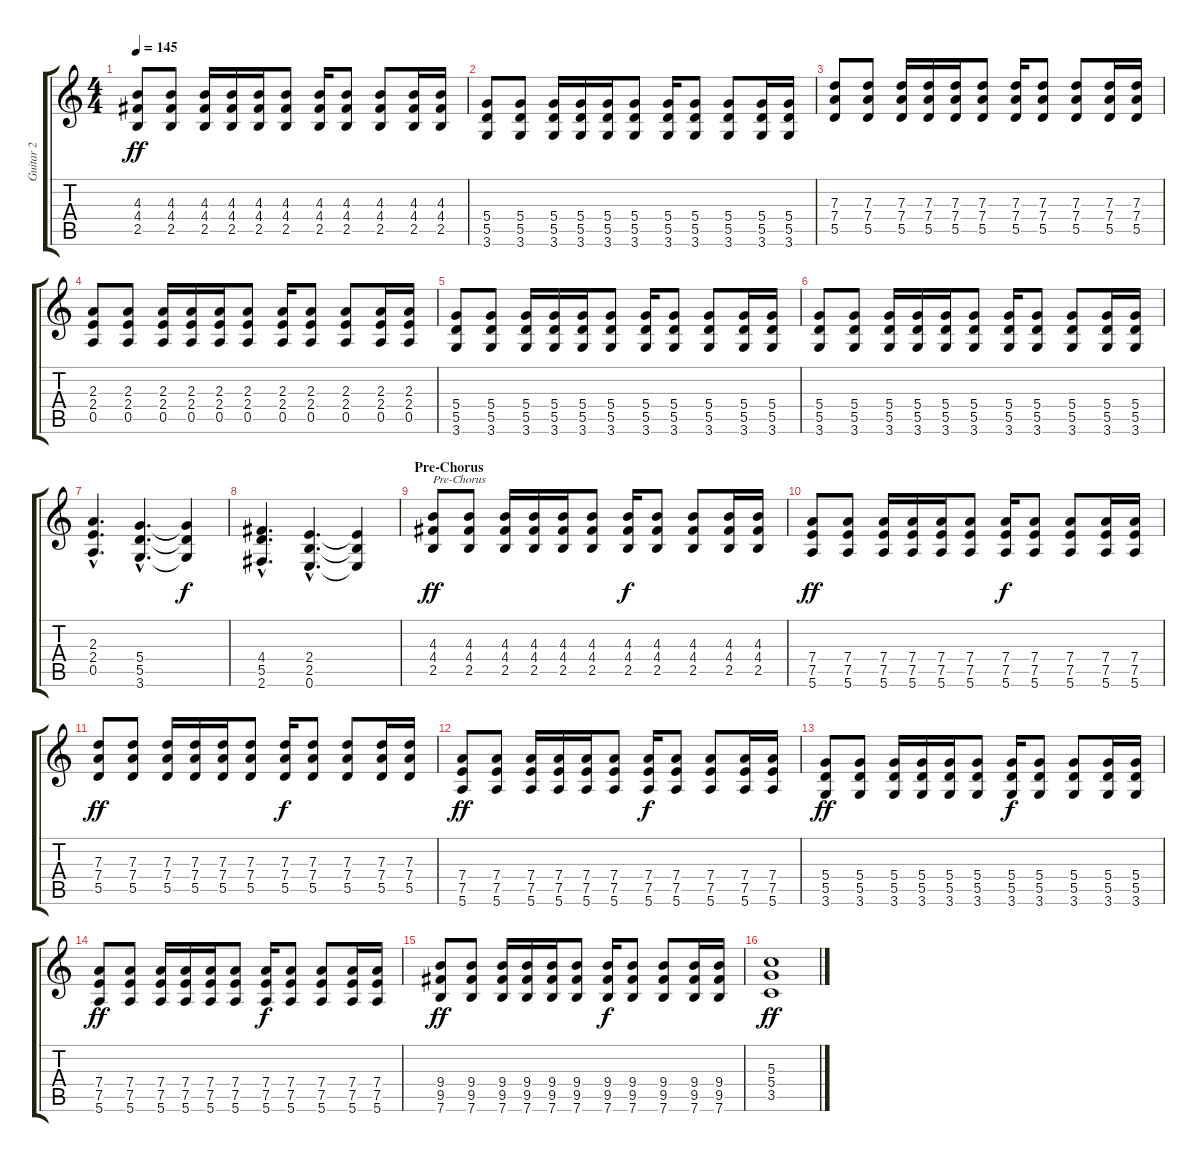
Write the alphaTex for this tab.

\track ("Guitar 2" "Guitar 2") {instrument distortionguitar}
\staff {score tabs}
\tuning (E4 B3 G3 D3 A2 E2) {hide}
\ts (4 4)
\tempo 145
\clef g2
\ks c
(4.3 4.4 2.5).8{dy ff} (4.3 4.4 2.5).8 (4.3 4.4 2.5).16 (4.3 4.4 2.5).16 (4.3 4.4 2.5).16 (4.3 4.4 2.5).8 (4.3 4.4 2.5).16 (4.3 4.4 2.5).8 (4.3 4.4 2.5).8 (4.3 4.4 2.5).16 (4.3 4.4 2.5).16 |
(5.4 5.5 3.6).8 (5.4 5.5 3.6).8 (5.4 5.5 3.6).16 (5.4 5.5 3.6).16 (5.4 5.5 3.6).16 (5.4 5.5 3.6).8 (5.4 5.5 3.6).16 (5.4 5.5 3.6).8 (5.4 5.5 3.6).8 (5.4 5.5 3.6).16 (5.4 5.5 3.6).16 |
(7.3 7.4 5.5).8 (7.3 7.4 5.5).8 (7.3 7.4 5.5).16 (7.3 7.4 5.5).16 (7.3 7.4 5.5).16 (7.3 7.4 5.5).8 (7.3 7.4 5.5).16 (7.3 7.4 5.5).8 (7.3 7.4 5.5).8 (7.3 7.4 5.5).16 (7.3 7.4 5.5).16 |
(2.3 2.4 0.5).8 (2.3 2.4 0.5).8 (2.3 2.4 0.5).16 (2.3 2.4 0.5).16 (2.3 2.4 0.5).16 (2.3 2.4 0.5).8 (2.3 2.4 0.5).16 (2.3 2.4 0.5).8 (2.3 2.4 0.5).8 (2.3 2.4 0.5).16 (2.3 2.4 0.5).16 |
(5.4 5.5 3.6).8 (5.4 5.5 3.6).8 (5.4 5.5 3.6).16 (5.4 5.5 3.6).16 (5.4 5.5 3.6).16 (5.4 5.5 3.6).8 (5.4 5.5 3.6).16 (5.4 5.5 3.6).8 (5.4 5.5 3.6).8 (5.4 5.5 3.6).16 (5.4 5.5 3.6).16 |
(5.4 5.5 3.6).8 (5.4 5.5 3.6).8 (5.4 5.5 3.6).16 (5.4 5.5 3.6).16 (5.4 5.5 3.6).16 (5.4 5.5 3.6).8 (5.4 5.5 3.6).16 (5.4 5.5 3.6).8 (5.4 5.5 3.6).8 (5.4 5.5 3.6).16 (5.4 5.5 3.6).16 |
(2.3{hac} 2.4{hac} 0.5{hac}).4{d} (5.4{hac} 5.5{hac} 3.6{hac}).4{d} (5.4{t} 5.5{t} 3.6{t}).4{dy f} |
(4.4{hac} 5.5{hac} 2.6{hac}).4{d} (2.4{hac} 2.5{hac} 0.6{hac}).4{d} (2.4{t} 2.5{t} 0.6{t}).4 |
\section ("" "Pre-Chorus")
(4.3 4.4 2.5).8{txt "Pre-Chorus" dy ff} (4.3 4.4 2.5).8 (4.3 4.4 2.5).16 (4.3 4.4 2.5).16 (4.3 4.4 2.5).16 (4.3 4.4 2.5).8 (4.3 4.4 2.5).16{dy f} (4.3 4.4 2.5).8 (4.3 4.4 2.5).8 (4.3 4.4 2.5).16 (4.3 4.4 2.5).16 |
(7.4 7.5 5.6).8{dy ff} (7.4 7.5 5.6).8 (7.4 7.5 5.6).16 (7.4 7.5 5.6).16 (7.4 7.5 5.6).16 (7.4 7.5 5.6).8 (7.4 7.5 5.6).16{dy f} (7.4 7.5 5.6).8 (7.4 7.5 5.6).8 (7.4 7.5 5.6).16 (7.4 7.5 5.6).16 |
(7.3 7.4 5.5).8{dy ff} (7.3 7.4 5.5).8 (7.3 7.4 5.5).16 (7.3 7.4 5.5).16 (7.3 7.4 5.5).16 (7.3 7.4 5.5).8 (7.3 7.4 5.5).16{dy f} (7.3 7.4 5.5).8 (7.3 7.4 5.5).8 (7.3 7.4 5.5).16 (7.3 7.4 5.5).16 |
(7.4 7.5 5.6).8{dy ff} (7.4 7.5 5.6).8 (7.4 7.5 5.6).16 (7.4 7.5 5.6).16 (7.4 7.5 5.6).16 (7.4 7.5 5.6).8 (7.4 7.5 5.6).16{dy f} (7.4 7.5 5.6).8 (7.4 7.5 5.6).8 (7.4 7.5 5.6).16 (7.4 7.5 5.6).16 |
(5.4 5.5 3.6).8{dy ff} (5.4 5.5 3.6).8 (5.4 5.5 3.6).16 (5.4 5.5 3.6).16 (5.4 5.5 3.6).16 (5.4 5.5 3.6).8 (5.4 5.5 3.6).16{dy f} (5.4 5.5 3.6).8 (5.4 5.5 3.6).8 (5.4 5.5 3.6).16 (5.4 5.5 3.6).16 |
(7.4 7.5 5.6).8{dy ff} (7.4 7.5 5.6).8 (7.4 7.5 5.6).16 (7.4 7.5 5.6).16 (7.4 7.5 5.6).16 (7.4 7.5 5.6).8 (7.4 7.5 5.6).16{dy f} (7.4 7.5 5.6).8 (7.4 7.5 5.6).8 (7.4 7.5 5.6).16 (7.4 7.5 5.6).16 |
(9.4 9.5 7.6).8{dy ff} (9.4 9.5 7.6).8 (9.4 9.5 7.6).16 (9.4 9.5 7.6).16 (9.4 9.5 7.6).16 (9.4 9.5 7.6).8 (9.4 9.5 7.6).16{dy f} (9.4 9.5 7.6).8 (9.4 9.5 7.6).8 (9.4 9.5 7.6).16 (9.4 9.5 7.6).16 |
(5.3 5.4 3.5).1{dy ff}
